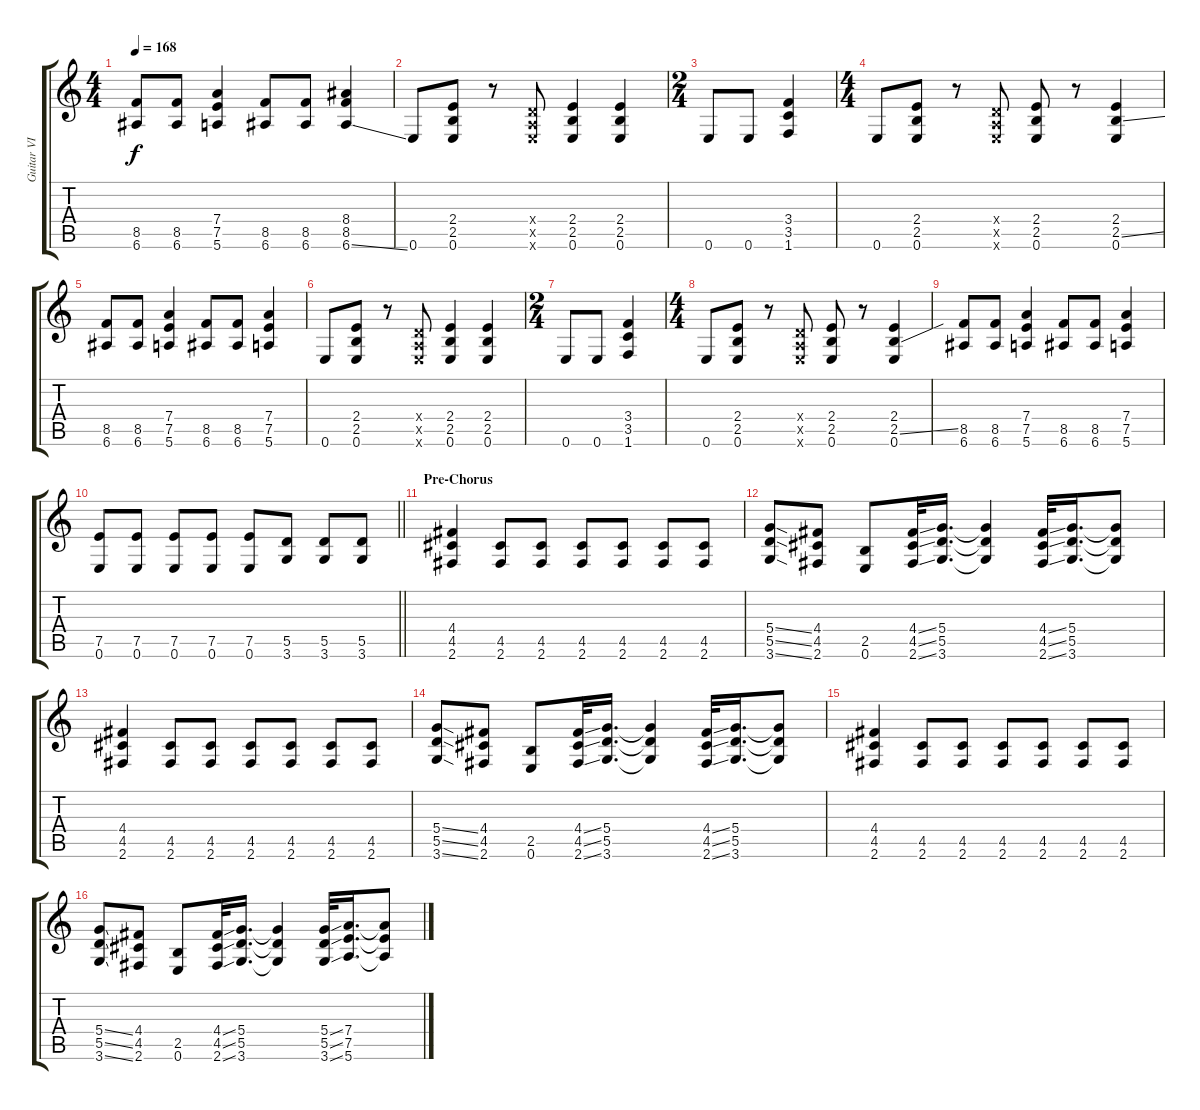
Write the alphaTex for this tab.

\track ("Guitar VI Distortion" "Guitar VI ") {instrument distortionguitar}
\staff {score tabs}
\tuning (E4 B3 G3 D3 A2 E2) {hide}
\ts (4 4)
\tempo 168
\clef g2
\ks c
(8.5 6.6).8{dy f} (8.5 6.6).8 (7.4 7.5 5.6).4 (8.5 6.6).8 (8.5 6.6).8 (8.4 8.5 6.6{ss}).4 |
0.6.8 (2.4 2.5 0.6).8 r.8 (0.4{x} 0.5{x} 0.6{x}).8 (2.4 2.5 0.6).4 (2.4 2.5 0.6).4 |
\ts (2 4)
0.6.8 0.6.8 (3.4 3.5 1.6).4 |
\ts (4 4)
0.6.8 (2.4 2.5 0.6).8 r.8 (0.4{x} 0.5{x} 0.6{x}).8 (2.4 2.5 0.6).8 r.8 (2.4 2.5{ss} 0.6).4 |
(8.5 6.6).8 (8.5 6.6).8 (7.4 7.5 5.6).4 (8.5 6.6).8 (8.5 6.6).8 (7.4 7.5 5.6).4 |
0.6.8 (2.4 2.5 0.6).8 r.8 (0.4{x} 0.5{x} 0.6{x}).8 (2.4 2.5 0.6).4 (2.4 2.5 0.6).4 |
\ts (2 4)
0.6.8 0.6.8 (3.4 3.5 1.6).4 |
\ts (4 4)
0.6.8 (2.4 2.5 0.6).8 r.8 (0.4{x} 0.5{x} 0.6{x}).8 (2.4 2.5 0.6).8 r.8 (2.4 2.5{ss} 0.6).4 |
(8.5 6.6).8 (8.5 6.6).8 (7.4 7.5 5.6).4 (8.5 6.6).8 (8.5 6.6).8 (7.4 7.5 5.6).4 |
\barLineRight lightlight
(7.5 0.6).8 (7.5 0.6).8 (7.5 0.6).8 (7.5 0.6).8 (7.5 0.6).8 (5.5 3.6).8 (5.5 3.6).8 (5.5 3.6).8 |
\section ("" "Pre-Chorus")
(4.4 4.5 2.6).4 (4.5 2.6).8 (4.5 2.6).8 (4.5 2.6).8 (4.5 2.6).8 (4.5 2.6).8 (4.5 2.6).8 |
(5.4{ss} 5.5{ss} 3.6{ss}).8 (4.4 4.5 2.6).8 (2.5 0.6).8 (4.4{ss} 4.5{ss} 2.6{ss}).32 (5.4 5.5 3.6).16{d} (5.4{t} 5.5{t} 3.6{t}).4 (4.4{ss} 4.5{ss} 2.6{ss}).32 (5.4 5.5 3.6).16{d} (5.4{t} 5.5{t} 3.6{t}).8 |
(4.4 4.5 2.6).4 (4.5 2.6).8 (4.5 2.6).8 (4.5 2.6).8 (4.5 2.6).8 (4.5 2.6).8 (4.5 2.6).8 |
(5.4{ss} 5.5{ss} 3.6{ss}).8 (4.4 4.5 2.6).8 (2.5 0.6).8 (4.4{ss} 4.5{ss} 2.6{ss}).32 (5.4 5.5 3.6).16{d} (5.4{t} 5.5{t} 3.6{t}).4 (4.4{ss} 4.5{ss} 2.6{ss}).32 (5.4 5.5 3.6).16{d} (5.4{t} 5.5{t} 3.6{t}).8 |
(4.4 4.5 2.6).4 (4.5 2.6).8 (4.5 2.6).8 (4.5 2.6).8 (4.5 2.6).8 (4.5 2.6).8 (4.5 2.6).8 |
(5.4{ss} 5.5{ss} 3.6{ss}).8 (4.4 4.5 2.6).8 (2.5 0.6).8 (4.4{ss} 4.5{ss} 2.6{ss}).32 (5.4 5.5 3.6).16{d} (5.4{t} 5.5{t} 3.6{t}).4 (5.4{ss} 5.5{ss} 3.6{ss}).32 (7.4 7.5 5.6).16{d} (7.4{t} 7.5{t} 5.6{t}).8
